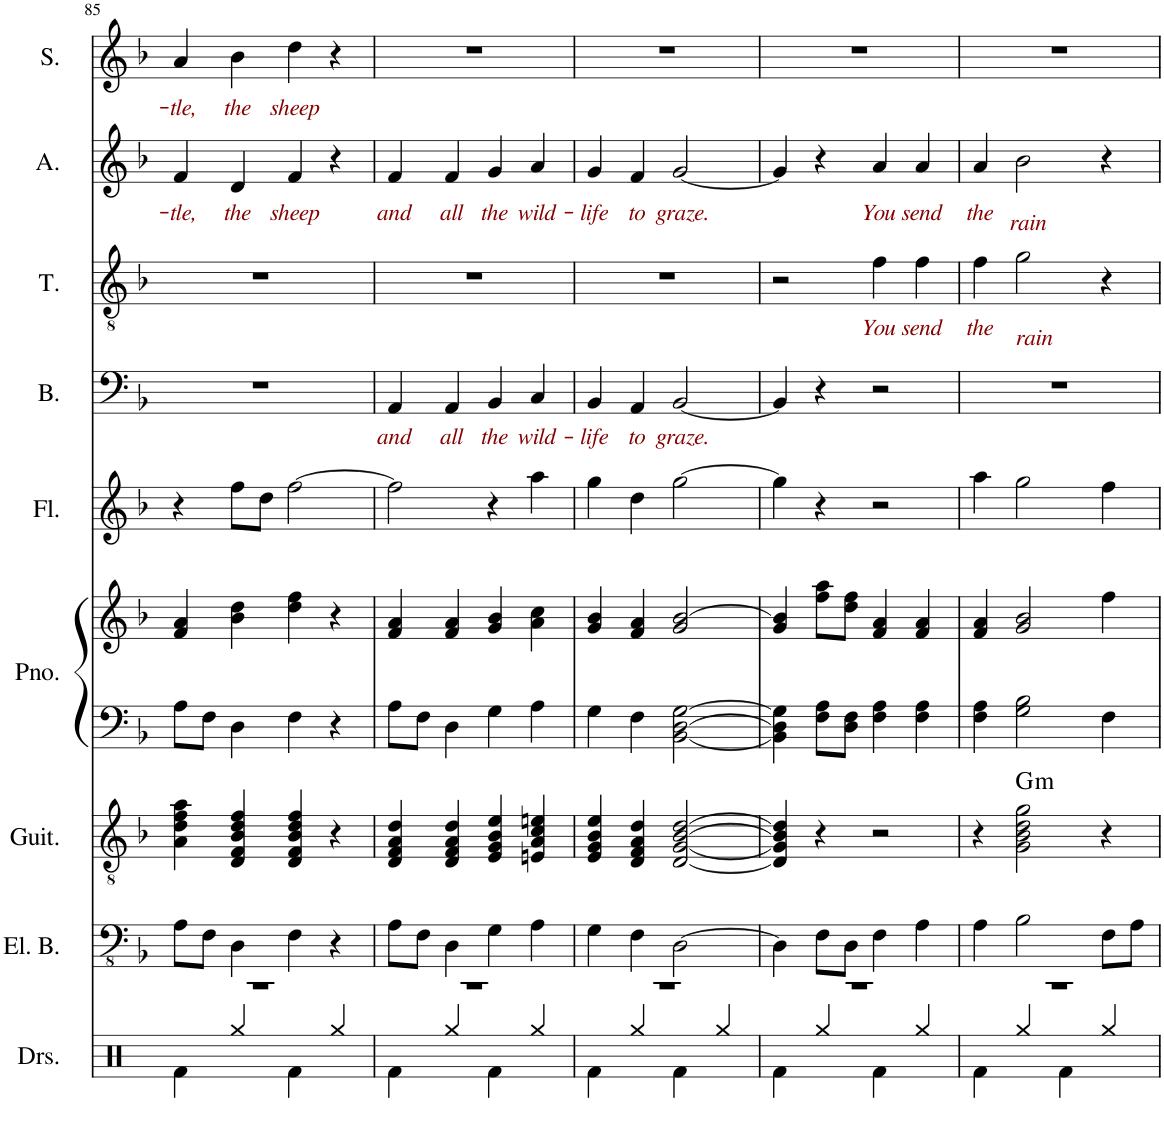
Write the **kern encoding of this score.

**kern	**kern	**harte	**kern	**kern	**kern	**kern	**text	**kern	**text	**kern	**text	**kern	**text
*part8	*part7	*part7	*part6	*part6	*part5	*part4	*part4	*part3	*part3	*part2	*part2	*part1	*part1
*staff9	*staff8	*	*staff7	*staff6	*staff5	*staff4	*staff4	*staff3	*staff3	*staff2	*staff2	*staff1	*staff1
*I"Electric Bass	*I"Acoustic Guitar	*	*I"Piano	*	*I"Flute	*I"Bass	*	*I"Tenor	*	*I"Alto	*	*I"Soprano	*
*I'El. B.	*I'Guit.	*	*I'Pno.	*	*I'Fl.	*I'B.	*	*I'T.	*	*I'A.	*	*I'S.	*
!!LO:PB:g=z
*clefFv4	*clefGv2	*	*clefF4	*clefG2	*clefG2	*clefF4	*	*clefGv2	*	*clefG2	*	*clefG2	*
*k[b-]	*k[b-]	*	*k[b-]	*k[b-]	*k[b-]	*k[b-]	*	*k[b-]	*	*k[b-]	*	*k[b-]	*
*M4/4	*M4/4	*	*M4/4	*M4/4	*M4/4	*M4/4	*	*M4/4	*	*M4/4	*	*M4/4	*
=85	=85	=85	=85	=85	=85	=85	=85	=85	=85	=85	=85	=85	=85
!	!	!	!	!	!	!	!	!	!	!	!LO:LY:b:color=#850000	!	!LO:LY:b:color=#850000
8AA\L	4A\ 4d\ 4f\ 4a\	.	8A\L	4f/ 4a/	4r	1r	.	1r	.	4f/	-tle,	4a/	-tle,
8FF\J	.	.	8F\J	.	.	.	.	.	.	.	.	.	.
!	!	!	!	!	!	!	!	!	!	!	!LO:LY:b:color=#850000	!	!LO:LY:b:color=#850000
4DD\	4D/ 4F/ 4B-/ 4d/ 4f/	.	4D\	4b-\ 4dd\	8ff\L	.	.	.	.	4d/	the	4b-\	the
.	.	.	.	.	8dd\J	.	.	.	.	.	.	.	.
!	!	!	!	!	!	!	!	!	!	!	!LO:LY:b:color=#850000	!	!LO:LY:b:color=#850000
4FF\	4D/ 4F/ 4B-/ 4d/ 4f/	.	4F\	4dd\ 4ff\	[2ff\	.	.	.	.	4f/	sheep	4dd\	sheep
4r	4r	.	4r	4r	.	.	.	.	.	4r	.	4r	.
=86	=86	=86	=86	=86	=86	=86	=86	=86	=86	=86	=86	=86	=86
!	!	!	!	!	!	!	!LO:LY:b:color=#850000	!	!	!	!LO:LY:b:color=#850000	!	!
8AA\L	4D/ 4F/ 4A/ 4d/	.	8A\L	4f/ 4a/	2ff\]	4AA/	and	1r	.	4f/	and	1r	.
8FF\J	.	.	8F\J	.	.	.	.	.	.	.	.	.	.
!	!	!	!	!	!	!	!LO:LY:b:color=#850000	!	!	!	!LO:LY:b:color=#850000	!	!
4DD\	4D/ 4F/ 4A/ 4d/	.	4D\	4f/ 4a/	.	4AA/	all	.	.	4f/	all	.	.
!	!	!	!	!	!	!	!LO:LY:b:color=#850000	!	!	!	!LO:LY:b:color=#850000	!	!
4GG\	4E/ 4G/ 4B-/ 4e/	.	4G\	4g/ 4b-/	4r	4BB-/	the	.	.	4g/	the	.	.
!	!	!	!	!	!	!	!LO:LY:b:color=#850000	!	!	!	!LO:LY:b:color=#850000	!	!
4AA\	4En/ 4A/ 4c/ 4en/	.	4A\	4a\ 4cc\	4aa\	4C/	wild-	.	.	4a/	wild-	.	.
=87	=87	=87	=87	=87	=87	=87	=87	=87	=87	=87	=87	=87	=87
!	!	!	!	!	!	!	!LO:LY:b:color=#850000	!	!	!	!LO:LY:b:color=#850000	!	!
4GG\	4E/ 4G/ 4B-/ 4e/	.	4G\	4g/ 4b-/	4gg\	4BB-/	-life	1r	.	4g/	-life	1r	.
!	!	!	!	!	!	!	!LO:LY:b:color=#850000	!	!	!	!LO:LY:b:color=#850000	!	!
4FF\	4D/ 4F/ 4A/ 4d/	.	4F\	4f/ 4a/	4dd\	4AA/	to	.	.	4f/	to	.	.
!	!	!	!	!	!	!	!LO:LY:b:color=#850000	!	!	!	!LO:LY:b:color=#850000	!	!
[2DD\	[2D/ [2G/ [2B-/ [2d/	.	[2BB-\ [2D\ [2G\	2g/ [2b-/	[2gg\	[2BB-/	graze.	.	.	[2g/	graze.	.	.
=88	=88	=88	=88	=88	=88	=88	=88	=88	=88	=88	=88	=88	=88
4DD\]	4D/] 4G/] 4B-/] 4d/]	.	4BB-\] 4D\] 4G\]	4g/ 4b-/]	4gg\]	4BB-/]	.	2r	.	4g/]	.	1r	.
8FF\L	4r	.	8F\ 8A\L	8ff\ 8aa\L	4r	4r	.	.	.	4r	.	.	.
8DD\J	.	.	8D\ 8F\J	8dd\ 8ff\J	.	.	.	.	.	.	.	.	.
!	!	!	!	!	!	!	!	!	!LO:LY:b:color=#850000	!	!LO:LY:b:color=#850000	!	!
4FF\	2r	.	4F\ 4A\	4f/ 4a/	2r	2r	.	4f\	You	4a/	You	.	.
!	!	!	!	!	!	!	!	!	!LO:LY:b:color=#850000	!	!LO:LY:b:color=#850000	!	!
4AA\	.	.	4F\ 4A\	4f/ 4a/	.	.	.	4f\	send	4a/	send	.	.
=89	=89	=89	=89	=89	=89	=89	=89	=89	=89	=89	=89	=89	=89
!	!	!	!	!	!	!	!	!	!LO:LY:b:color=#850000	!	!LO:LY:b:color=#850000	!	!
4AA\	4r	.	4F\ 4A\	4f/ 4a/	4aa\	1r	.	4f\	the	4a/	the	1r	.
!	!	!LO:H:kt=m	!	!	!	!	!	!	!LO:LY:b:color=#850000	!	!LO:LY:b:color=#850000	!	!
2BB-\	2G\ 2B-\ 2d\ 2g\	G:min	2G\ 2B-\	2g/ 2b-/	2gg\	.	.	2g\	rain	2b-\	rain	.	.
8FF\L	4r	.	4F\	4ff\	4ff\	.	.	4r	.	4r	.	.	.
8AA\J	.	.	.	.	.	.	.	.	.	.	.	.	.
=	=	=	=	=	=	=	=	=	=	=	=	=	=
*-	*-	*-	*-	*-	*-	*-	*-	*-	*-	*-	*-	*-	*-
